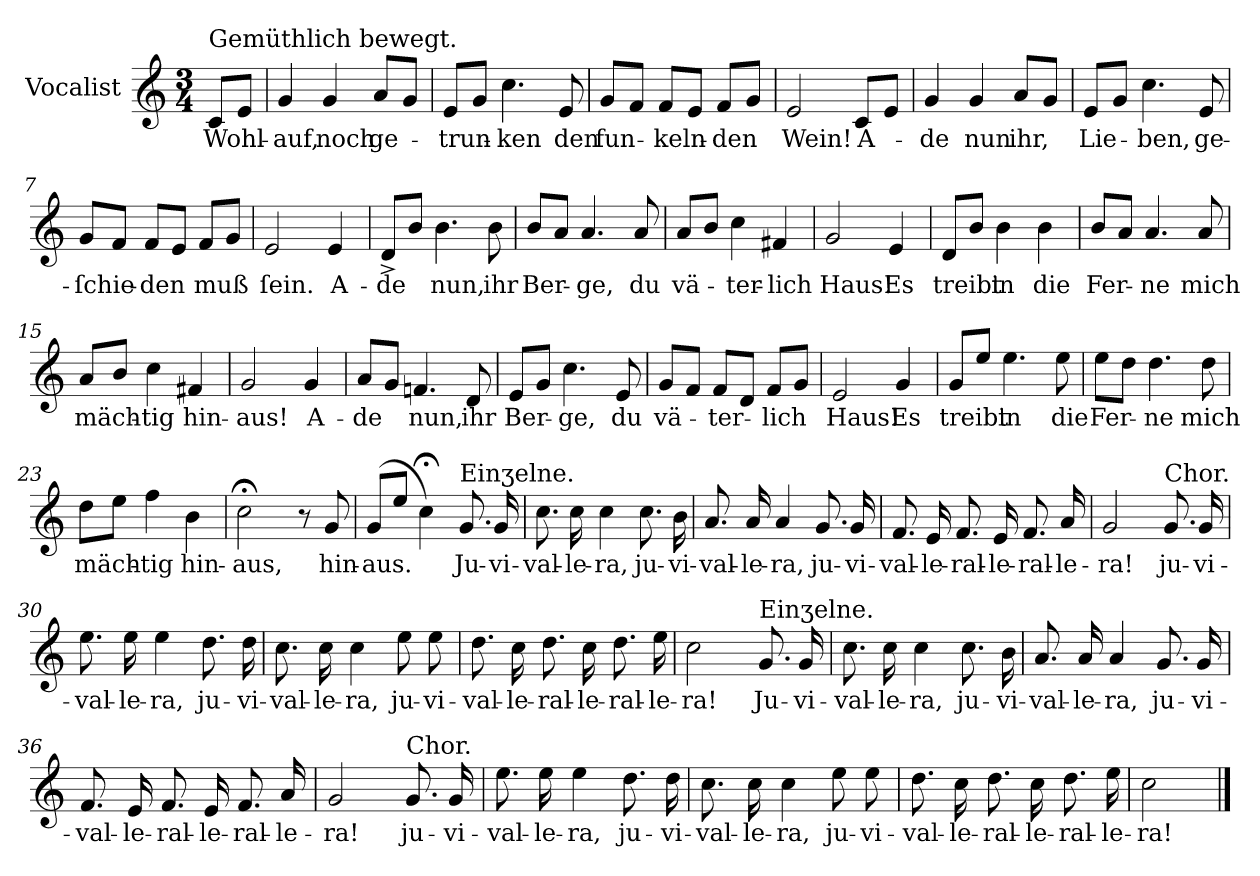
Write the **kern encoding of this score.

**kern	**text
*part1	*part1
*staff1	*staff1
*I"Vocalist	*
*clefG2	*
*k[]	*
*C:	*
*M3/4	*
=	=
!LO:TX:a:t=Gemüthlich bewegt.	!
8cL	Wohl-
8eJ	.
=1	=1
4g	-auf,
4g	noch
8aL	ge-
8gJ	.
=2	=2
8eL	-trun-
8gJ	.
4.cc	-ken
8e	den
=3	=3
8gL	fun-
8fJ	.
8fL	-keln-
8eJ	.
8fL	-den
8gJ	.
=4	=4
2e	Wein!
8cL	A-
8eJ	.
=5	=5
4g	-de
4g	nun
8aL	ihr,
8gJ	.
=6	=6
8eL	Lie-
8gJ	.
4.cc	-ben,
8e	ge-
=7	=7
8gL	-ſchie-
8fJ	.
8fL	-den
8eJ	.
8fL	muß
8gJ	.
=8	=8
2e	ſein.
4e	A-
=9	=9
8d^L	-de
8bJ	.
4.b	nun,
8b	ihr
=10	=10
8bL	Ber-
8aJ	.
4.a	-ge,
8a	du
=11	=11
8aL	vä-
8bJ	.
4cc	-ter-
4f#X	-lich
=12	=12
2g	Haus!
4e	Es
=13	=13
8dL	treibt
8bJ	.
4b	in
4b	die
=14	=14
8bL	Fer-
8aJ	.
4.a	-ne
8a	mich
=15	=15
8aL	mäch-
8bJ	.
4cc	-tig
4f#X	hin-
=16	=16
2g	-aus!
4g	A-
=17	=17
8aL	-de
8gJ	.
4.fn	nun,
8d	ihr
=18	=18
8eL	Ber-
8gJ	.
4.cc	-ge,
8e	du
=19	=19
8gL	vä-
8fJ	.
8fL	-ter-
8dJ	.
8fL	-lich
8gJ	.
=20	=20
2e	Haus!
4g	Es
=21	=21
8g/L	treibt
8eeJ	.
4.ee	in
8ee	die
=22	=22
8eeL	Fer-
8ddJ	.
4.dd	-ne
8dd	mich
=23	=23
8ddL	mäch-
8eeJ	.
4ff	-tig
4b	hin-
=24	=24
2cc;<	-aus,
8r	.
8g	hin-
=25	=25
(<8g/L	-aus.
8eeJ	.
4cc;<)	.
!LO:TX:a:t=Einʒelne.	!
8.g	Ju-
16g	-vi-
=26	=26
8.cc	-val-
16cc	-le-
4cc	-ra,
8.cc	ju-
16b	-vi-
=27	=27
8.a	-val-
16a	-le-
4a	-ra,
8.g	ju-
16g	-vi-
=28	=28
8.f	-val-
16e	-le-
8.f	-ral-
16e	-le-
8.f	-ral-
16a	-le-
=29	=29
2g	-ra!
!LO:TX:a:t=Chor.	!
8.g	ju-
16g	-vi-
=30	=30
8.ee	-val-
16ee	-le-
4ee	-ra,
8.dd	ju-
16dd	-vi-
=31	=31
8.cc	-val-
16cc	-le-
4cc	-ra,
8ee	ju-
8ee	-vi-
=32	=32
8.dd	-val-
16cc	-le-
8.dd	-ral-
16cc	-le-
8.dd	-ral-
16ee	-le-
=33	=33
2cc	-ra!
!LO:TX:a:t=Einʒelne.	!
8.g	Ju-
16g	-vi-
=34	=34
8.cc	-val-
16cc	-le-
4cc	-ra,
8.cc	ju-
16b	-vi-
=35	=35
8.a	-val-
16a	-le-
4a	-ra,
8.g	ju-
16g	-vi-
=36	=36
8.f	-val-
16e	-le-
8.f	-ral-
16e	-le-
8.f	-ral-
16a	-le-
=37	=37
2g	-ra!
!LO:TX:a:t=Chor.	!
8.g	ju-
16g	-vi-
=38	=38
8.ee	-val-
16ee	-le-
4ee	-ra,
8.dd	ju-
16dd	-vi-
=39	=39
8.cc	-val-
16cc	-le-
4cc	-ra,
8ee	ju-
8ee	-vi-
=40	=40
8.dd	-val-
16cc	-le-
8.dd	-ral-
16cc	-le-
8.dd	-ral-
16ee	-le-
=41	=41
2cc	-ra!
==	==
*-	*-
